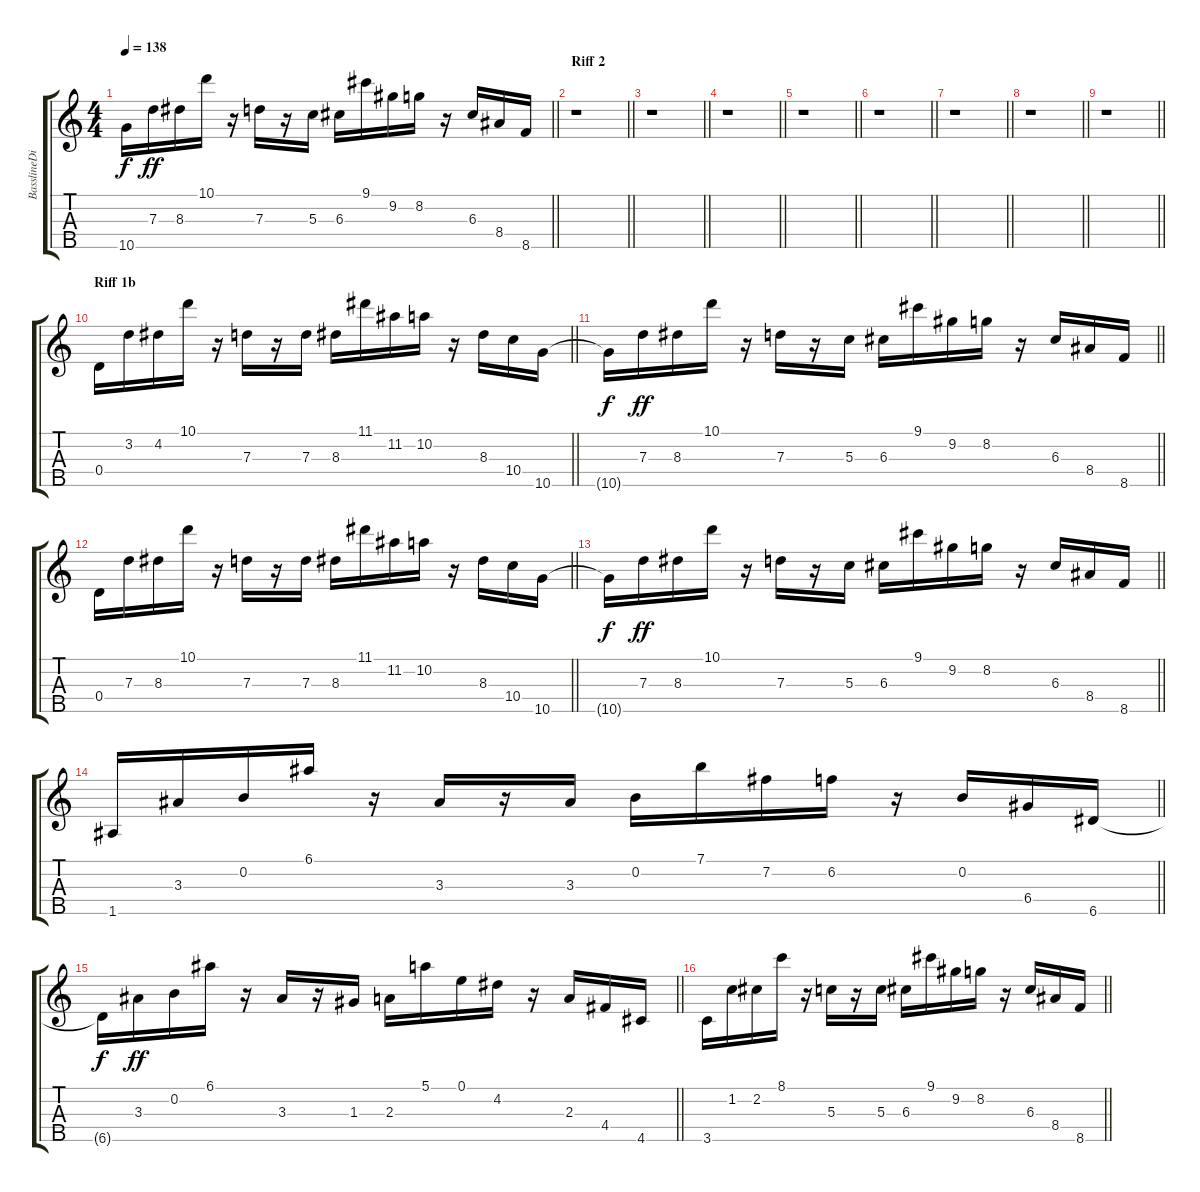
\track ("BasslineDist" "BasslineDi") {instrument synthbass1}
\staff {score tabs}
\tuning (E4 B3 G3 D3 A2) {hide}
\ts (4 4)
\tempo 138
\clef g2
\barLineRight lightlight
\ks c
10.5{t}.16{dy f} 7.3.16{dy ff} 8.3.16 10.1.16 r.16 7.3.16 r.16 5.3.16 6.3.16 9.1.16 9.2.16 8.2.16 r.16 6.3.16 8.4.16 8.5.16 |
\section ("" "Riff 2")
\barLineRight lightlight
r.1 |
\barLineRight lightlight
r.1 |
\barLineRight lightlight
r.1 |
\barLineRight lightlight
r.1 |
\barLineRight lightlight
r.1 |
\barLineRight lightlight
r.1 |
\barLineRight lightlight
r.1 |
\barLineRight lightlight
r.1 |
\section ("" "Riff 1b")
\barLineRight lightlight
0.4.16 3.2.16 4.2.16 10.1.16 r.16 7.3.16 r.16 7.3.16 8.3.16 11.1.16 11.2.16 10.2.16 r.16 8.3.16 10.4.16 10.5.16 |
\barLineRight lightlight
10.5{t}.16{dy f} 7.3.16{dy ff} 8.3.16 10.1.16 r.16 7.3.16 r.16 5.3.16 6.3.16 9.1.16 9.2.16 8.2.16 r.16 6.3.16 8.4.16 8.5.16 |
\barLineRight lightlight
0.4.16 7.3.16 8.3.16 10.1.16 r.16 7.3.16 r.16 7.3.16 8.3.16 11.1.16 11.2.16 10.2.16 r.16 8.3.16 10.4.16 10.5.16 |
\barLineRight lightlight
10.5{t}.16{dy f} 7.3.16{dy ff} 8.3.16 10.1.16 r.16 7.3.16 r.16 5.3.16 6.3.16 9.1.16 9.2.16 8.2.16 r.16 6.3.16 8.4.16 8.5.16 |
\barLineRight lightlight
1.5.16 3.3.16 0.2.16 6.1.16 r.16 3.3.16 r.16 3.3.16 0.2.16 7.1.16 7.2.16 6.2.16 r.16 0.2.16 6.4.16 6.5.16 |
\barLineRight lightlight
6.5{t}.16{dy f} 3.3.16{dy ff} 0.2.16 6.1.16 r.16 3.3.16 r.16 1.3.16 2.3.16 5.1.16 0.1.16 4.2.16 r.16 2.3.16 4.4.16 4.5.16 |
\barLineRight lightlight
3.5.16 1.2.16 2.2.16 8.1.16 r.16 5.3.16 r.16 5.3.16 6.3.16 9.1.16 9.2.16 8.2.16 r.16 6.3.16 8.4.16 8.5.16
